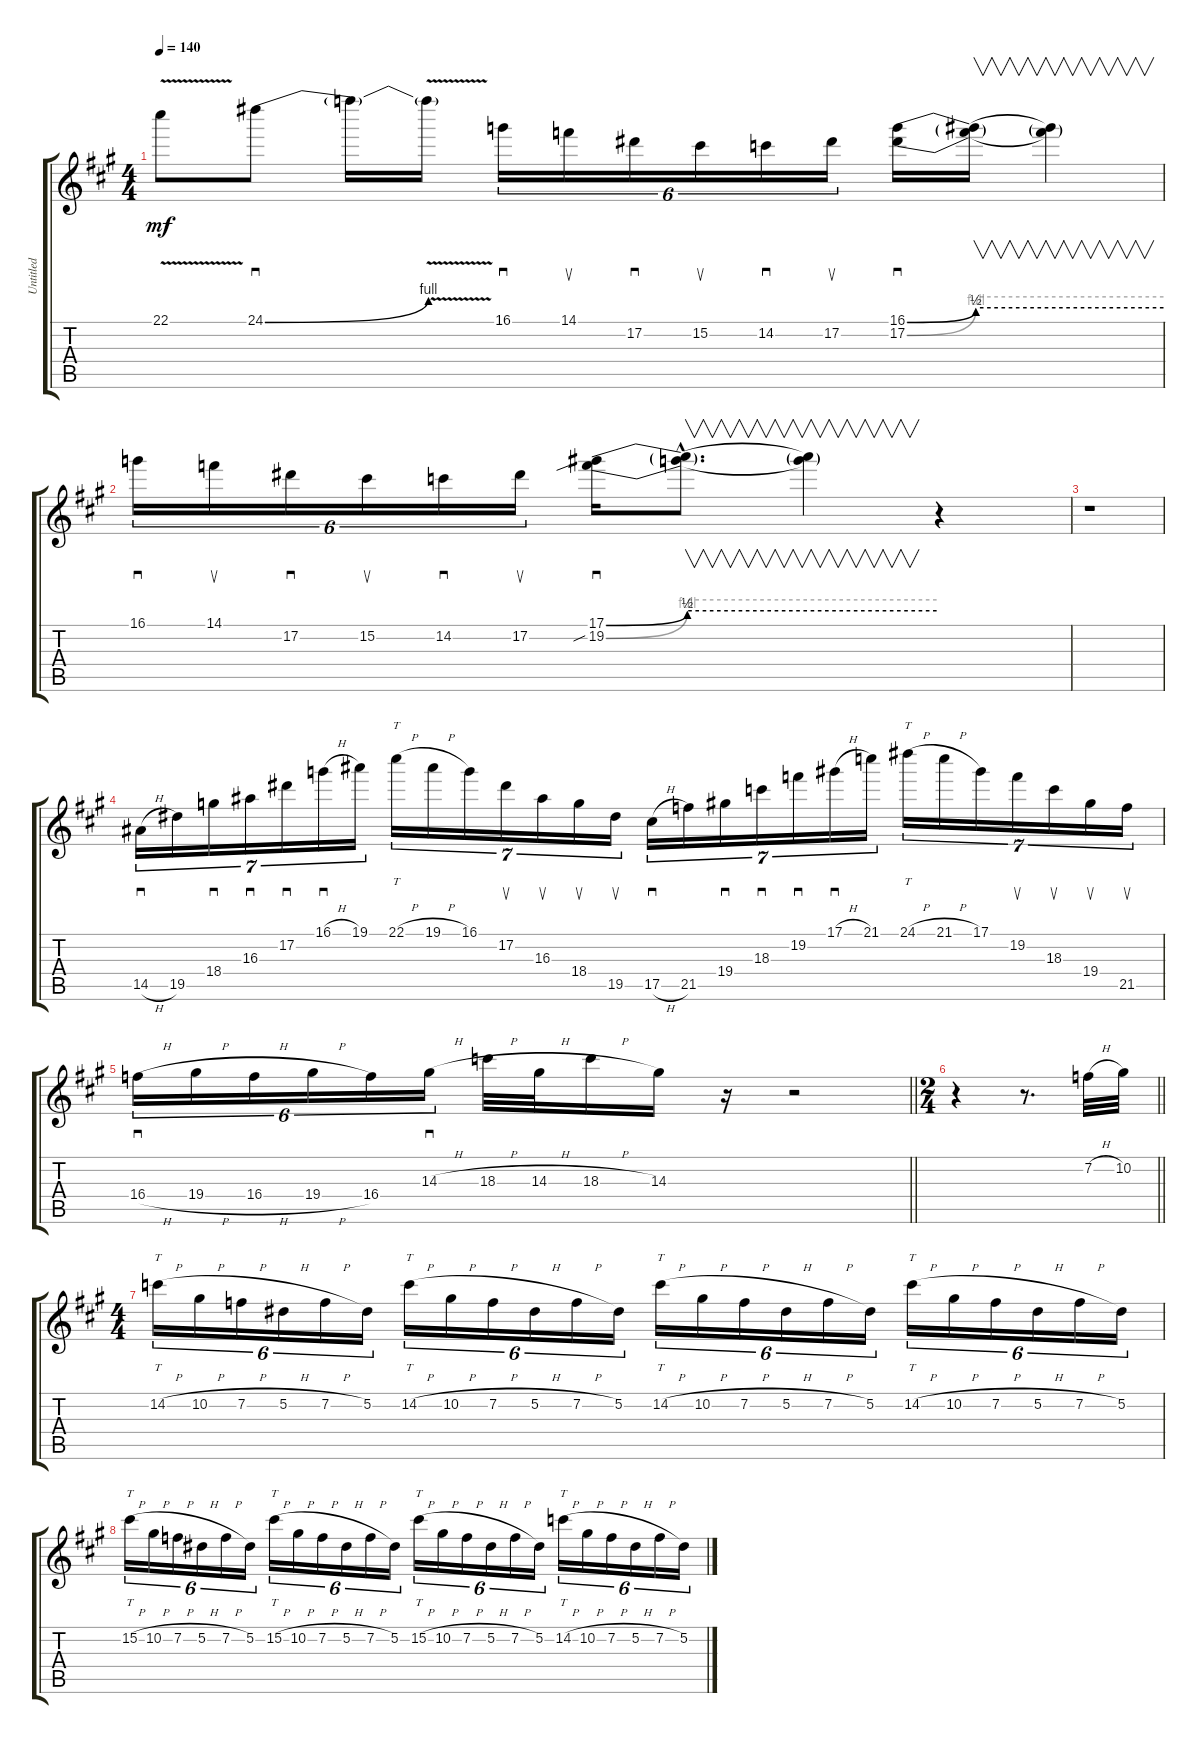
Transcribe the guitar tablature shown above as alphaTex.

\track ("Untitled" "Untitled") {instrument distortionguitar}
\staff {score tabs}
\tuning (Eb4 Bb3 Gb3 Db3 Ab2 Eb2) {hide}
\ts (4 4)
\tempo 140
\clef g2
\ks a
22.1{v t}.8{dy mf} 24.1{be (bend 0 0 60 4)}.8{sd} 24.1{t}.16 24.1{v t}.16 16.1.16{sd tu (6 4)} 14.1.16{su tu (6 4)} 17.2.16{sd tu (6 4)} 15.2.16{su tu (6 4)} 14.2.16{sd tu (6 4)} 17.2.16{su tu (6 4)} (16.1{be (bend 0 0 60 2)} 17.2{be (bend 0 0 60 4)}).16{sd} (16.1{be (hold 0 2 60 2) t} 17.2{be (hold 0 4 60 4) t}).16{v} (16.1{t} 17.2{t}).4{v} |
16.1.16{sd tu (6 4)} 14.1.16{su tu (6 4)} 17.2.16{sd tu (6 4)} 15.2.16{su tu (6 4)} 14.2.16{sd tu (6 4)} 17.2.16{su tu (6 4)} (17.1{be (bend 0 0 60 2)} 19.2{be (bend 0 0 60 4) sib}).16{sd} (17.1{be (hold 0 2 60 2) hac t} 19.2{be (hold 0 4 60 4) hac t}).8{v d} (17.1{t} 19.2{t}).4{v} r.4 |
r.1 |
14.5{h}.16{sd tu (7 4)} 19.5.16{tu (7 4)} 18.4.16{sd tu (7 4)} 16.3.16{sd tu (7 4)} 17.2.16{sd tu (7 4)} 16.1{h}.16{sd tu (7 4)} 19.1.16{tu (7 4)} 22.1{h}.16{tt tu (7 4)} 19.1{h}.16{tu (7 4)} 16.1.16{tu (7 4)} 17.2.16{su tu (7 4)} 16.3.16{su tu (7 4)} 18.4.16{su tu (7 4)} 19.5.16{su tu (7 4)} 17.5{h}.16{sd tu (7 4)} 21.5.16{tu (7 4)} 19.4.16{sd tu (7 4)} 18.3.16{sd tu (7 4)} 19.2.16{sd tu (7 4)} 17.1{h}.16{sd tu (7 4)} 21.1.16{tu (7 4)} 24.1{h}.16{tt tu (7 4)} 21.1{h}.16{tu (7 4)} 17.1.16{tu (7 4)} 19.2.16{su tu (7 4)} 18.3.16{su tu (7 4)} 19.4.16{su tu (7 4)} 21.5.16{su tu (7 4)} |
\barLineRight lightlight
16.4{h}.16{sd tu (6 4)} 19.4{h}.16{tu (6 4)} 16.4{h}.16{tu (6 4)} 19.4{h}.16{tu (6 4)} 16.4.16{tu (6 4)} 14.3{h}.16{sd tu (6 4)} 18.3{h}.32 14.3{h}.32 18.3{h}.16 14.3.16 r.16 r.2 |
\ts (2 4)
\barLineRight lightlight
r.4 r.8{d} 7.2{h}.32 10.2.32 |
\ts (4 4)
14.2{h}.16{tt tu (6 4)} 10.2{h}.16{tu (6 4)} 7.2{h}.16{tu (6 4)} 5.2{h}.16{tu (6 4)} 7.2{h}.16{tu (6 4)} 5.2.16{tu (6 4)} 14.2{h}.16{tt tu (6 4)} 10.2{h}.16{tu (6 4)} 7.2{h}.16{tu (6 4)} 5.2{h}.16{tu (6 4)} 7.2{h}.16{tu (6 4)} 5.2.16{tu (6 4)} 14.2{h}.16{tt tu (6 4)} 10.2{h}.16{tu (6 4)} 7.2{h}.16{tu (6 4)} 5.2{h}.16{tu (6 4)} 7.2{h}.16{tu (6 4)} 5.2.16{tu (6 4)} 14.2{h}.16{tt tu (6 4)} 10.2{h}.16{tu (6 4)} 7.2{h}.16{tu (6 4)} 5.2{h}.16{tu (6 4)} 7.2{h}.16{tu (6 4)} 5.2.16{tu (6 4)} |
15.2{h}.16{tt tu (6 4)} 10.2{h}.16{tu (6 4)} 7.2{h}.16{tu (6 4)} 5.2{h}.16{tu (6 4)} 7.2{h}.16{tu (6 4)} 5.2.16{tu (6 4)} 15.2{h}.16{tt tu (6 4)} 10.2{h}.16{tu (6 4)} 7.2{h}.16{tu (6 4)} 5.2{h}.16{tu (6 4)} 7.2{h}.16{tu (6 4)} 5.2.16{tu (6 4)} 15.2{h}.16{tt tu (6 4)} 10.2{h}.16{tu (6 4)} 7.2{h}.16{tu (6 4)} 5.2{h}.16{tu (6 4)} 7.2{h}.16{tu (6 4)} 5.2.16{tu (6 4)} 14.2{h}.16{tt tu (6 4)} 10.2{h}.16{tu (6 4)} 7.2{h}.16{tu (6 4)} 5.2{h}.16{tu (6 4)} 7.2{h}.16{tu (6 4)} 5.2.16{tu (6 4)}
